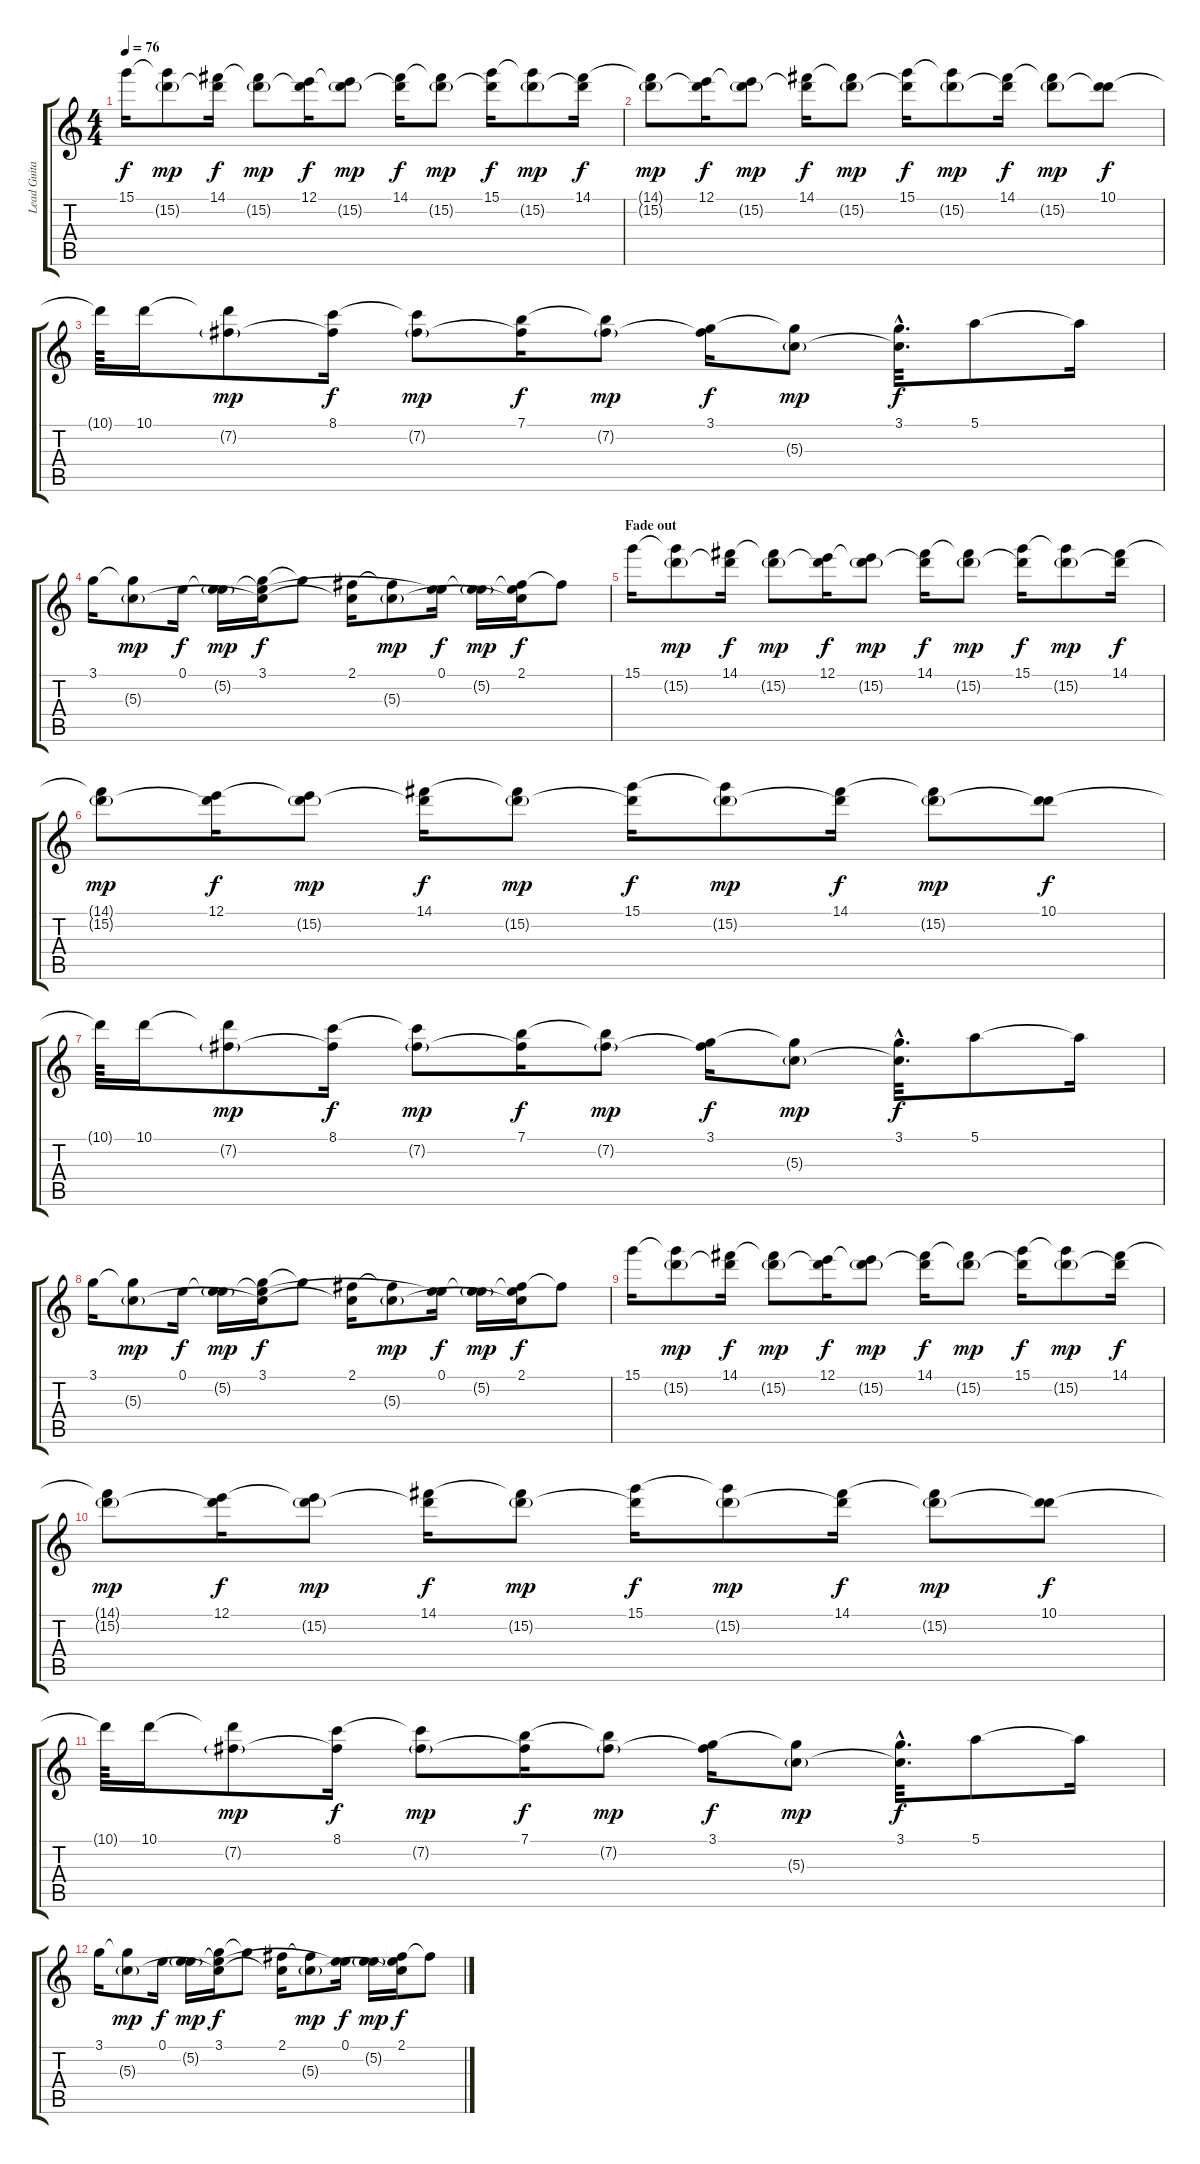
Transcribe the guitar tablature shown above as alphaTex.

\track ("Lead Guitar" "Lead Guita") {instrument overdrivenguitar}
\staff {score tabs}
\tuning (E4 B3 G3 D3 A2 E2) {hide}
\ts (4 4)
\tempo 76
\clef g2
\ks c
15.1.16{dy f} (15.1{t} 15.2{g}).8{dy mp} (14.1 15.2{t}).16{dy f} (14.1{t} 15.2{g}).8{dy mp} (12.1 15.2{t}).16{dy f} (12.1{t} 15.2{g}).8{dy mp} (14.1 15.2{t}).16{dy f} (14.1{t} 15.2{g}).8{dy mp} (15.1 15.2{t}).16{dy f} (15.1{t} 15.2{g}).8{dy mp} (14.1 15.2{t}).16{dy f} |
(14.1{t} 15.2{g}).8{dy mp} (12.1 15.2{t}).16{dy f} (12.1{t} 15.2{g}).8{dy mp} (14.1 15.2{t}).16{dy f} (14.1{t} 15.2{g}).8{dy mp} (15.1 15.2{t}).16{dy f} (15.1{t} 15.2{g}).8{dy mp} (14.1 15.2{t}).16{dy f} (14.1{t} 15.2{g}).8{dy mp} (10.1 15.2{t}).8{dy f} |
10.1{t}.64 10.1.16 (10.1{t} 7.2{g}).8{dy mp} (8.1 7.2{t}).16{dy f} (8.1{t} 7.2{g}).8{dy mp} (7.1 7.2{t}).16{dy f} (7.1{t} 7.2{g}).8{dy mp} (3.1 7.2{t}).16{dy f} (3.1{t} 5.3{g}).8{dy mp} (3.1{hac} 5.3{hac t}).32{d dy f} 5.1.8 5.1{t}.16 |
3.1.16 (3.1{t} 5.3{g}).8{dy mp} 0.1.16{dy f} (0.1{t} 5.2{g}).16{dy mp} (3.1 5.2{t} 5.3{t}).16{dy f} 3.1{t}.8 (2.1 5.3{t}).16 (2.1{t} 5.3{g}).8{dy mp} (0.1 5.2{t}).16{dy f} (0.1{t} 5.2{g}).16{dy mp} (2.1 5.2{t} 5.3{t}).16{dy f} 2.1{t}.8 |
\section ("" "Fade out")
15.1.16{volume 5} (15.1{t} 15.2{g}).8{dy mp} (14.1 15.2{t}).16{dy f} (14.1{t} 15.2{g}).8{dy mp} (12.1 15.2{t}).16{dy f} (12.1{t} 15.2{g}).8{dy mp} (14.1 15.2{t}).16{dy f} (14.1{t} 15.2{g}).8{dy mp} (15.1 15.2{t}).16{dy f} (15.1{t} 15.2{g}).8{dy mp} (14.1 15.2{t}).16{dy f} |
(14.1{t} 15.2{g}).8{dy mp} (12.1 15.2{t}).16{dy f} (12.1{t} 15.2{g}).8{dy mp} (14.1 15.2{t}).16{dy f} (14.1{t} 15.2{g}).8{dy mp} (15.1 15.2{t}).16{dy f} (15.1{t} 15.2{g}).8{dy mp} (14.1 15.2{t}).16{dy f} (14.1{t} 15.2{g}).8{dy mp} (10.1 15.2{t}).8{dy f} |
10.1{t}.64 10.1.16 (10.1{t} 7.2{g}).8{dy mp} (8.1 7.2{t}).16{dy f} (8.1{t} 7.2{g}).8{dy mp} (7.1 7.2{t}).16{dy f} (7.1{t} 7.2{g}).8{dy mp} (3.1 7.2{t}).16{dy f} (3.1{t} 5.3{g}).8{dy mp} (3.1{hac} 5.3{hac t}).32{d dy f} 5.1.8 5.1{t}.16 |
3.1.16 (3.1{t} 5.3{g}).8{dy mp} 0.1.16{dy f} (0.1{t} 5.2{g}).16{dy mp} (3.1 5.2{t} 5.3{t}).16{dy f} 3.1{t}.8 (2.1 5.3{t}).16 (2.1{t} 5.3{g}).8{dy mp} (0.1 5.2{t}).16{dy f} (0.1{t} 5.2{g}).16{dy mp} (2.1 5.2{t} 5.3{t}).16{dy f} 2.1{t}.8 |
15.1.16{volume 0} (15.1{t} 15.2{g}).8{dy mp} (14.1 15.2{t}).16{dy f} (14.1{t} 15.2{g}).8{dy mp} (12.1 15.2{t}).16{dy f} (12.1{t} 15.2{g}).8{dy mp} (14.1 15.2{t}).16{dy f} (14.1{t} 15.2{g}).8{dy mp} (15.1 15.2{t}).16{dy f} (15.1{t} 15.2{g}).8{dy mp} (14.1 15.2{t}).16{dy f} |
(14.1{t} 15.2{g}).8{dy mp} (12.1 15.2{t}).16{dy f} (12.1{t} 15.2{g}).8{dy mp} (14.1 15.2{t}).16{dy f} (14.1{t} 15.2{g}).8{dy mp} (15.1 15.2{t}).16{dy f} (15.1{t} 15.2{g}).8{dy mp} (14.1 15.2{t}).16{dy f} (14.1{t} 15.2{g}).8{dy mp} (10.1 15.2{t}).8{dy f} |
10.1{t}.64 10.1.16 (10.1{t} 7.2{g}).8{dy mp} (8.1 7.2{t}).16{dy f} (8.1{t} 7.2{g}).8{dy mp} (7.1 7.2{t}).16{dy f} (7.1{t} 7.2{g}).8{dy mp} (3.1 7.2{t}).16{dy f} (3.1{t} 5.3{g}).8{dy mp} (3.1{hac} 5.3{hac t}).32{d dy f} 5.1.8 5.1{t}.16 |
3.1.16 (3.1{t} 5.3{g}).8{dy mp} 0.1.16{dy f} (0.1{t} 5.2{g}).16{dy mp} (3.1 5.2{t} 5.3{t}).16{dy f} 3.1{t}.8 (2.1 5.3{t}).16 (2.1{t} 5.3{g}).8{dy mp} (0.1 5.2{t}).16{dy f} (0.1{t} 5.2{g}).16{dy mp} (2.1 5.2{t} 5.3{t}).16{dy f} 2.1{t}.8
